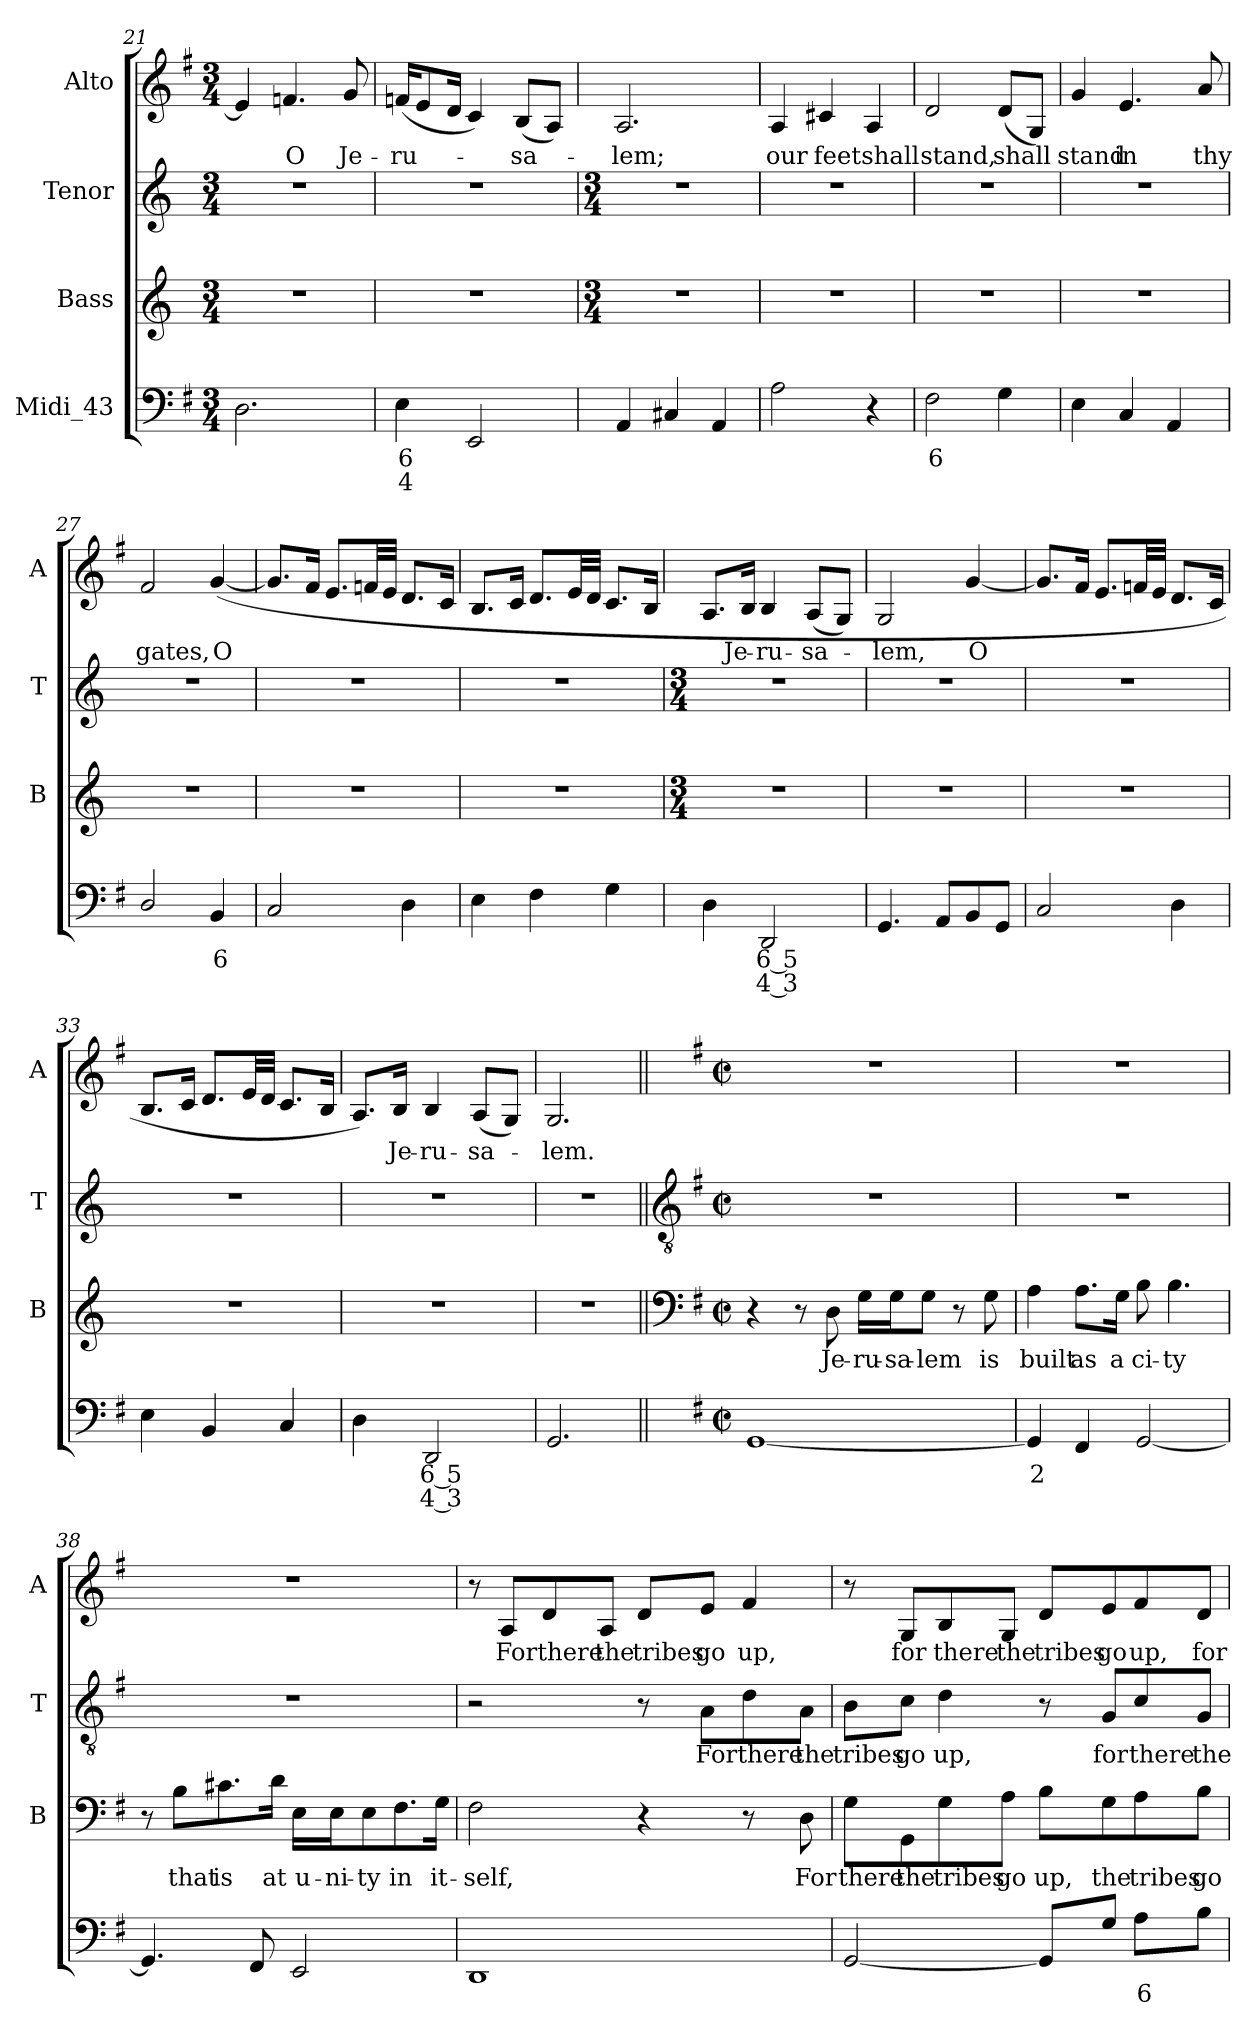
**kern	**text	**text	**kern	**text	**kern	**text	**kern	**text
*part4	*part4	*part4	*part3	*part3	*part2	*part2	*part1	*part1
*staff4	*staff4	*staff4	*staff3	*staff3	*staff2	*staff2	*staff1	*staff1
*I"Midi_43	*	*	*I"Bass	*	*I"Tenor	*	*I"Alto	*
*	*	*	*I'B	*	*I'T	*	*I'A	*
*clefF4	*	*	*clefG2	*	*clefG2	*	*clefG2	*
*k[f#]	*	*	*k[]	*	*k[]	*	*k[f#]	*
*G:	*	*	*	*	*	*	*G:	*
*M3/4	*	*	*M3/4	*	*M3/4	*	*M3/4	*
=21	=21	=21	=21	=21	=21	=21	=21	=21
2.D\	.	.	2.r	.	2.r	.	4e/]	.
!	!	!	!	!	!	!	!	!LO:LY:b
.	.	.	.	.	.	.	4.fn/	O
!	!	!	!	!	!	!	!	!LO:LY:b
.	.	.	.	.	.	.	8g/	Je-
=22	=22	=22	=22	=22	=22	=22	=22	=22
!	!LO:LY:b	!LO:LY:b	!	!	!	!	!	!LO:LY:b
4E\	6	4	2.r	.	2.r	.	(<16fn/KL	-ru-
.	.	.	.	.	.	.	8e/	.
.	.	.	.	.	.	.	16d/Jk	.
2EE/	.	.	.	.	.	.	4c/)	.
!	!	!	!	!	!	!	!	!LO:LY:b
.	.	.	.	.	.	.	(<8B/L	sa-
.	.	.	.	.	.	.	8A/J)	.
!!LO:PB:g=z
=23	=23	=23	=23	=23	=23	=23	=23	=23
*	*	*	*M3/4	*	*M3/4	*	*	*
!	!	!	!	!	!	!	!	!LO:LY:b
4AA/	.	.	2.r	.	2.r	.	2.A/	lem;
4C#X/	.	.	.	.	.	.	.	.
4AA/	.	.	.	.	.	.	.	.
=24	=24	=24	=24	=24	=24	=24	=24	=24
!	!	!	!	!	!	!	!	!LO:LY:b
2A\	.	.	2.r	.	2.r	.	4A/	our
!	!	!	!	!	!	!	!	!LO:LY:b
.	.	.	.	.	.	.	4c#X/	feet
!	!	!	!	!	!	!	!	!LO:LY:b
4r	.	.	.	.	.	.	4A/	shall
=25	=25	=25	=25	=25	=25	=25	=25	=25
!	!LO:LY:b	!	!	!	!	!	!	!LO:LY:b
2F#\	6	.	2.r	.	2.r	.	2d/	stand,
!	!	!	!	!	!	!	!	!LO:LY:b
4G\	.	.	.	.	.	.	(<8d/L	shall
.	.	.	.	.	.	.	8G/J)	.
=26	=26	=26	=26	=26	=26	=26	=26	=26
!	!	!	!	!	!	!	!	!LO:LY:b
4E\	.	.	2.r	.	2.r	.	4g/	stand
!	!	!	!	!	!	!	!	!LO:LY:b
4C/	.	.	.	.	.	.	4.e/	in
4AA/	.	.	.	.	.	.	.	.
!	!	!	!	!	!	!	!	!LO:LY:b
.	.	.	.	.	.	.	8a/	thy
=27	=27	=27	=27	=27	=27	=27	=27	=27
!	!	!	!	!	!	!	!	!LO:LY:b
2D/	.	.	2.r	.	2.r	.	2f#/	gates,
!	!LO:LY:b	!	!	!	!	!	!	!LO:LY:b
4BB/	6	.	.	.	.	.	(<[4g/	O
=28	=28	=28	=28	=28	=28	=28	=28	=28
2C/	.	.	2.r	.	2.r	.	8.g/L]	.
.	.	.	.	.	.	.	16f#/Jk	.
.	.	.	.	.	.	.	8.e/L	.
.	.	.	.	.	.	.	32fn/LL	.
.	.	.	.	.	.	.	32e/JJJ	.
4D\	.	.	.	.	.	.	8.d/L	.
.	.	.	.	.	.	.	16c/Jk	.
=29	=29	=29	=29	=29	=29	=29	=29	=29
4E\	.	.	2.r	.	2.r	.	8.B/L	.
.	.	.	.	.	.	.	16c/Jk	.
4F#\	.	.	.	.	.	.	8.d/L	.
.	.	.	.	.	.	.	32e/LL	.
.	.	.	.	.	.	.	32d/JJJ	.
4G\	.	.	.	.	.	.	8.c/L	.
.	.	.	.	.	.	.	16B/Jk	.
!!LO:LB:g=z
=30	=30	=30	=30	=30	=30	=30	=30	=30
*	*	*	*M3/4	*	*M3/4	*	*	*
4D\	.	.	2.r	.	2.r	.	8.A/L	.
!	!	!	!	!	!	!	!	!LO:LY:b
.	.	.	.	.	.	.	16B/Jk	Je-
!	!LO:LY:b	!LO:LY:b	!	!	!	!	!	!LO:LY:b
2DD/	6 5	4 3	.	.	.	.	4B/	-ru-
!	!	!	!	!	!	!	!	!LO:LY:b
.	.	.	.	.	.	.	(<8A/L	-sa-
.	.	.	.	.	.	.	8G/J)	.
=31	=31	=31	=31	=31	=31	=31	=31	=31
!	!	!	!	!	!	!	!	!LO:LY:b
4.GG/	.	.	2.r	.	2.r	.	2G/	lem,
8AA/L	.	.	.	.	.	.	.	.
!	!	!	!	!	!	!	!	!LO:LY:b
8BB/	.	.	.	.	.	.	[4g/	O
8GG/J	.	.	.	.	.	.	.	.
=32	=32	=32	=32	=32	=32	=32	=32	=32
2C/	.	.	2.r	.	2.r	.	8.g/L]	.
.	.	.	.	.	.	.	16f#/Jk	.
.	.	.	.	.	.	.	8.e/L	.
.	.	.	.	.	.	.	32fn/LL	.
.	.	.	.	.	.	.	32e/JJJ	.
4D\	.	.	.	.	.	.	8.d/L	.
.	.	.	.	.	.	.	16c/Jk	.
=33	=33	=33	=33	=33	=33	=33	=33	=33
4E\	.	.	2.r	.	2.r	.	8.B/L	.
.	.	.	.	.	.	.	16c/Jk	.
4BB/	.	.	.	.	.	.	8.d/L	.
.	.	.	.	.	.	.	32e/LL	.
.	.	.	.	.	.	.	32d/JJJ	.
4C/	.	.	.	.	.	.	8.c/L	.
.	.	.	.	.	.	.	16B/Jk	.
=34	=34	=34	=34	=34	=34	=34	=34	=34
4D\	.	.	2.r	.	2.r	.	8.A/L)	.
!	!	!	!	!	!	!	!	!LO:LY:b
.	.	.	.	.	.	.	16B/Jk	Je-
!	!LO:LY:b	!LO:LY:b	!	!	!	!	!	!LO:LY:b
2DD/	6 5	4 3	.	.	.	.	4B/	-ru-
!	!	!	!	!	!	!	!	!LO:LY:b
.	.	.	.	.	.	.	(<8A/L	-sa-
.	.	.	.	.	.	.	8G/J)	.
=35	=35	=35	=35	=35	=35	=35	=35	=35
!	!	!	!	!	!	!	!	!LO:LY:b
2.GG/	.	.	2.r	.	2.r	.	2.G/	lem.
!!LO:LB:g=z
=36||	=36||	=36||	=36||	=36||	=36||	=36||	=36||	=36||
*	*	*	*clefF4	*	*clefGv2	*	*	*
*	*	*	*k[f#]	*	*k[f#]	*	*	*
*	*	*	*G:	*	*G:	*	*	*
*M2/2	*	*	*M2/2	*	*M2/2	*	*M2/2	*
*met(c|)	*	*	*met(c|)	*	*met(c|)	*	*met(c|)	*
*	*	*	*	*	*	*	*MM72	*
[1GG	.	.	4r	.	1r	.	1r	.
.	.	.	8r	.	.	.	.	.
!	!	!	!	!LO:LY:b	!	!	!	!
.	.	.	8D\	Je-	.	.	.	.
!	!	!	!	!LO:LY:b	!	!	!	!
.	.	.	16G\LL	-ru-	.	.	.	.
!	!	!	!	!LO:LY:b	!	!	!	!
.	.	.	16G\J	-sa-	.	.	.	.
!	!	!	!	!LO:LY:b	!	!	!	!
.	.	.	8G\J	-lem	.	.	.	.
.	.	.	8r	.	.	.	.	.
!	!	!	!	!LO:LY:b	!	!	!	!
.	.	.	8G\	is	.	.	.	.
=37	=37	=37	=37	=37	=37	=37	=37	=37
!	!LO:LY:b	!	!	!LO:LY:b	!	!	!	!
4GG/]	2	.	4A\	built	1r	.	1r	.
!	!	!	!	!LO:LY:b	!	!	!	!
4FF#/	.	.	8.A\L	as	.	.	.	.
!	!	!	!	!LO:LY:b	!	!	!	!
.	.	.	16G\Jk	a	.	.	.	.
!	!	!	!	!LO:LY:b	!	!	!	!
[2GG/	.	.	8B\	ci-	.	.	.	.
!	!	!	!	!LO:LY:b	!	!	!	!
.	.	.	4.B\	-ty	.	.	.	.
=38	=38	=38	=38	=38	=38	=38	=38	=38
4.GG/]	.	.	8r	.	1r	.	1r	.
!	!	!	!	!LO:LY:b	!	!	!	!
.	.	.	8B\L	that	.	.	.	.
!	!	!	!	!LO:LY:b	!	!	!	!
.	.	.	8.c#X\	is	.	.	.	.
8FF#/	.	.	.	.	.	.	.	.
!	!	!	!	!LO:LY:b	!	!	!	!
.	.	.	16d\Jk	at	.	.	.	.
!	!	!	!	!LO:LY:b	!	!	!	!
2EE/	.	.	16E\LL	u-	.	.	.	.
!	!	!	!	!LO:LY:b	!	!	!	!
.	.	.	16E\J	-ni-	.	.	.	.
!	!	!	!	!LO:LY:b	!	!	!	!
.	.	.	8E\	-ty	.	.	.	.
!	!	!	!	!LO:LY:b	!	!	!	!
.	.	.	8.F#\	in	.	.	.	.
!	!	!	!	!LO:LY:b	!	!	!	!
.	.	.	16G\Jk	it-	.	.	.	.
=39	=39	=39	=39	=39	=39	=39	=39	=39
!	!	!	!	!LO:LY:b	!	!	!	!
1DD	.	.	2F#\	-self,	2r	.	8r	.
!	!	!	!	!	!	!	!	!LO:LY:b
.	.	.	.	.	.	.	8A/L	For
!	!	!	!	!	!	!	!	!LO:LY:b
.	.	.	.	.	.	.	8d/	there
!	!	!	!	!	!	!	!	!LO:LY:b
.	.	.	.	.	.	.	8A/J	the
!	!	!	!	!	!	!	!	!LO:LY:b
.	.	.	4r	.	8r	.	8d/L	tribes
!	!	!	!	!	!	!LO:LY:b	!	!LO:LY:b
.	.	.	.	.	8A\L	For	8e/J	go
!	!	!	!	!	!	!LO:LY:b	!	!LO:LY:b
.	.	.	8r	.	8d\	there	4f#/	up,
!	!	!	!	!LO:LY:b	!	!LO:LY:b	!	!
.	.	.	8D\	For	8A\J	the	.	.
!!LO:PB:g=z
=40	=40	=40	=40	=40	=40	=40	=40	=40
!	!	!	!	!LO:LY:b	!	!LO:LY:b	!	!
[2GG/	.	.	8G\L	there	8B\L	tribes	8r	.
!	!	!	!	!LO:LY:b	!	!LO:LY:b	!	!LO:LY:b
.	.	.	8GG\	the	8c\J	go	8G/L	for
!	!	!	!	!LO:LY:b	!	!LO:LY:b	!	!LO:LY:b
.	.	.	8G\	tribes	4d\	up,	8B/	there
!	!	!	!	!LO:LY:b	!	!	!	!LO:LY:b
.	.	.	8A\J	go	.	.	8G/J	the
!	!	!	!	!LO:LY:b	!	!	!	!LO:LY:b
8GG/L]	.	.	8B\L	up,	8r	.	8d/L	tribes
!	!	!	!	!LO:LY:b	!	!LO:LY:b	!	!LO:LY:b
8G/J	.	.	8G\	the	8G/L	for	8e/	go
!	!LO:LY:b	!	!	!LO:LY:b	!	!LO:LY:b	!	!LO:LY:b
8A\L	6	.	8A\	tribes	8c/	there	8f#/	up,
!	!	!	!	!LO:LY:b	!	!LO:LY:b	!	!LO:LY:b
8B\J	.	.	8B\J	go	8G/J	the	8d/J	for
=	=	=	=	=	=	=	=	=
*-	*-	*-	*-	*-	*-	*-	*-	*-
